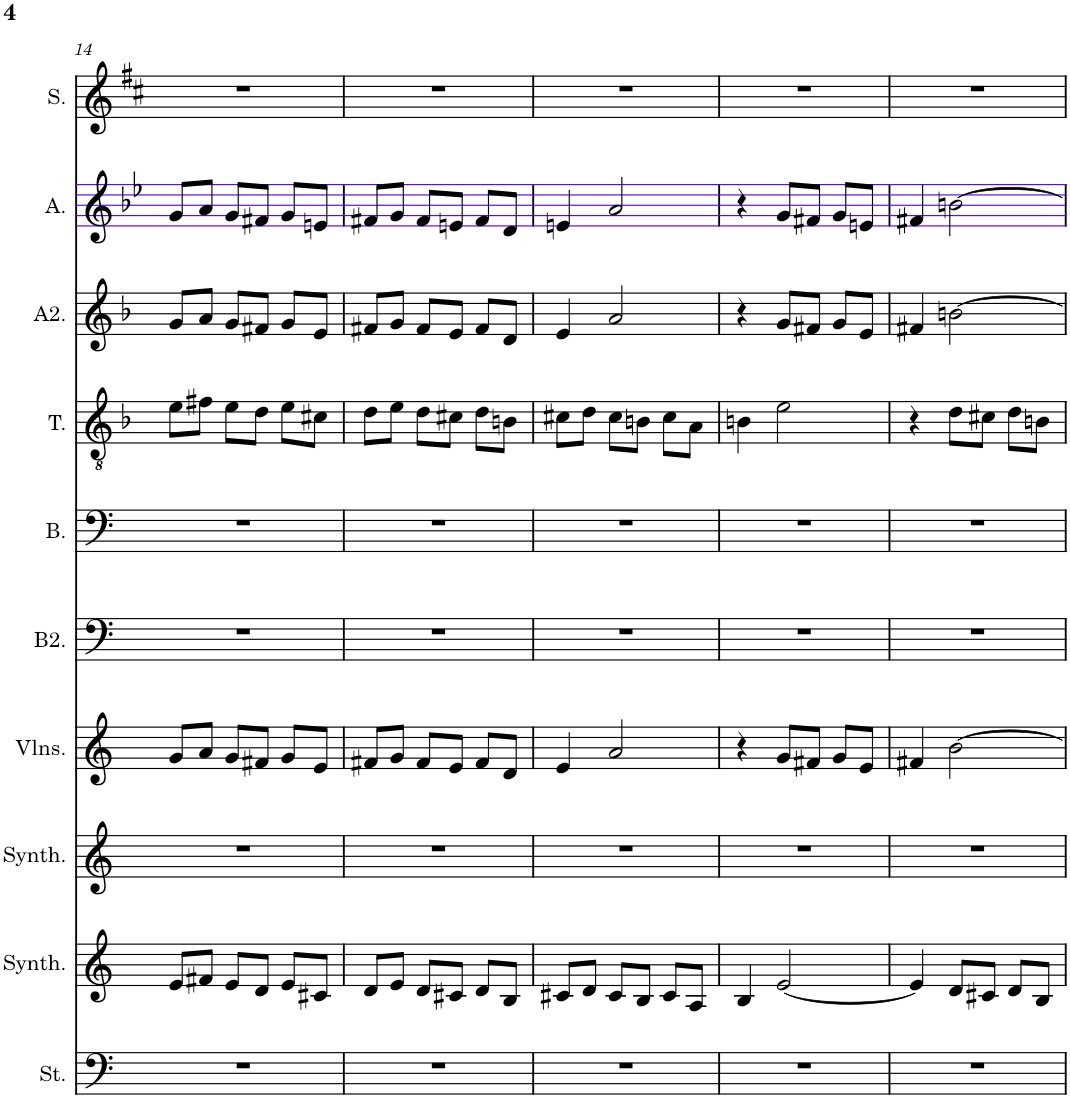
**kern	**kern	**kern	**kern	**kern	**kern	**kern	**kern	**kern	**kern
*part10	*part9	*part8	*part7	*part6	*part5	*part4	*part3	*part2	*part1
*staff10	*staff9	*staff8	*staff7	*staff6	*staff5	*staff4	*staff3	*staff2	*staff1
*I"Cordes, D'Bass/Strings, etc	*I"Synthétiseur d'instruments à cordes, Synth strings, etc	*I"Synthétiseur d'instruments à cordes, Synth strings 2	*I"Violons, 1st violins	*I"Basse 2	*I"Basse	*I"Ténor	*I"Alto 2	*I"Alto	*I"Soprano
*I'St.	*I'Synth.	*I'Synth.	*I'Vlns.	*I'B2.	*I'B.	*I'T.	*I'A2.	*I'A.	*I'S.
!!LO:PB:g=z
*clefF4	*clefG2	*clefG2	*clefG2	*clefF4	*clefF4	*clefGv2	*clefG2	*clefG2	*clefG2
*k[]	*k[]	*k[]	*k[]	*k[]	*k[]	*k[b-]	*k[b-]	*k[b-e-]	*k[f#c#]
*M3/4	*M3/4	*M3/4	*M3/4	*M3/4	*M3/4	*M3/4	*M3/4	*M3/4	*M3/4
=14	=14	=14	=14	=14	=14	=14	=14	=14	=14
2.r	8e/L	2.r	8g/L	2.r	2.r	8e\L	8g/L	8g/L	2.r
.	8f#X/J	.	8a/J	.	.	8f#X\J	8a/J	8a/J	.
.	8e/L	.	8g/L	.	.	8e\L	8g/L	8g/L	.
.	8d/J	.	8f#X/J	.	.	8d\J	8f#X/J	8f#X/J	.
.	8e/L	.	8g/L	.	.	8e\L	8g/L	8g/L	.
.	8c#X/J	.	8e/J	.	.	8c#X\J	8e/J	8en/J	.
=15	=15	=15	=15	=15	=15	=15	=15	=15	=15
2.r	8d/L	2.r	8f#X/L	2.r	2.r	8d\L	8f#X/L	8f#X/L	2.r
.	8e/J	.	8g/J	.	.	8e\J	8g/J	8g/J	.
.	8d/L	.	8f#/L	.	.	8d\L	8f#/L	8f#/L	.
.	8c#X/J	.	8e/J	.	.	8c#X\J	8e/J	8en/J	.
.	8d/L	.	8f#/L	.	.	8d\L	8f#/L	8f#/L	.
.	8B/J	.	8d/J	.	.	8Bn\J	8d/J	8d/J	.
=16	=16	=16	=16	=16	=16	=16	=16	=16	=16
2.r	8c#X/L	2.r	4e/	2.r	2.r	8c#X\L	4e/	4en/	2.r
.	8d/J	.	.	.	.	8d\J	.	.	.
.	8c#/L	.	2a/	.	.	8c#\L	2a/	2a/	.
.	8B/J	.	.	.	.	8Bn\J	.	.	.
.	8c#/L	.	.	.	.	8c#\L	.	.	.
.	8A/J	.	.	.	.	8A\J	.	.	.
=17	=17	=17	=17	=17	=17	=17	=17	=17	=17
2.r	4B/	2.r	4r	2.r	2.r	4Bn\	4r	4r	2.r
.	[2e/	.	8g/L	.	.	2e\	8g/L	8g/L	.
.	.	.	8f#X/J	.	.	.	8f#X/J	8f#X/J	.
.	.	.	8g/L	.	.	.	8g/L	8g/L	.
.	.	.	8e/J	.	.	.	8e/J	8en/J	.
=18	=18	=18	=18	=18	=18	=18	=18	=18	=18
2.r	4e/]	2.r	4f#X/	2.r	2.r	4r	4f#X/	4f#X/	2.r
.	8d/L	.	[2b\	.	.	8d\L	[2bn\	[2bn\	.
.	8c#X/J	.	.	.	.	8c#X\J	.	.	.
.	8d/L	.	.	.	.	8d\L	.	.	.
.	8B/J	.	.	.	.	8Bn\J	.	.	.
=	=	=	=	=	=	=	=	=	=
*-	*-	*-	*-	*-	*-	*-	*-	*-	*-
